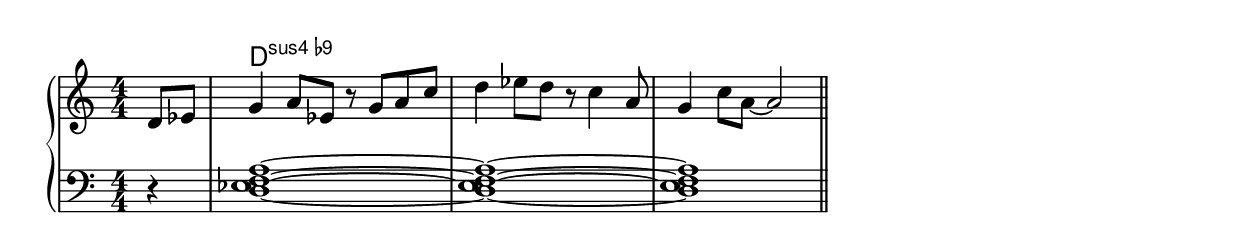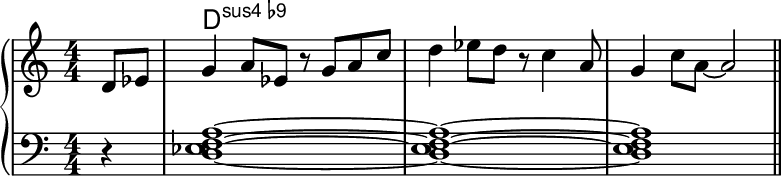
\version "2.24.4"
\language "english"
#(ly:set-option 'crop #t)
\include "include/alt.ly"
\include "include/sus.ly"
\score {
  \midi {
    \tempo 4=120
  }
  \layout {
    \context {
      \Score
      \omit BarNumber
    }
    indent = 0\mm
  }
  \new GrandStaff <<
    \chords {
      \set chordChanges = ##t % only show chords when they change
      \set noChordSymbol = ""
      \set minorChordModifier = \markup { "-" }
      \set midiMaximumVolume = #0 % prevent named chords sounding
      \set chordNameExceptions = #susExceptions
      r4 | d1:sus9-
    }
    \new Staff {
      \key c \major
      \numericTimeSignature
      \time 4/4
      \clef treble {
        \relative {
          \skip \f % spacer to set voice volume
          d'8 ef | g4 a8 ef8 r8 g a c |
          d4 ef8 d r8 c4 a8 |
          g4 c8 a8~ a2
          \bar "||"
        }
      }
    }
    \new Staff {
      \clef bass {
        \skip \f % spacer to set voice volume
        \partial4 r4 |
        <d~ ef~ f~ a~>1 |
        <d~ ef~ f~ a~>1 |
        <d ef f a>1 |
        \bar "||"
      }
    }
  >>
}
